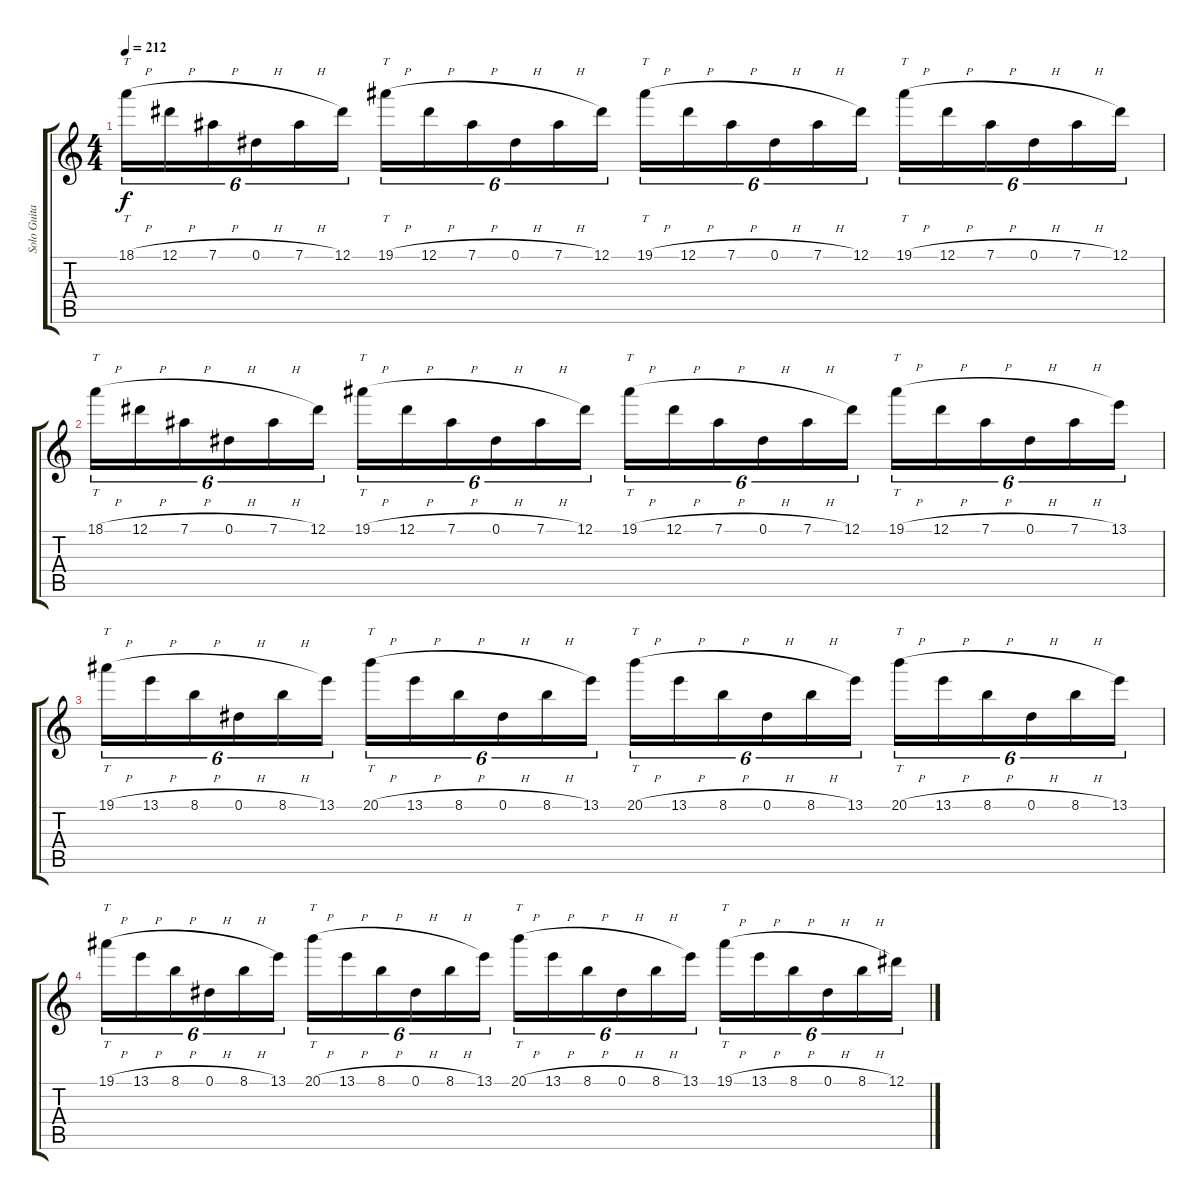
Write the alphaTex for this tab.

\track ("Solo Guitar" "Solo Guita") {instrument distortionguitar}
\staff {score tabs}
\tuning (Eb4 Bb3 Gb3 Db3 Ab2 Eb2) {hide}
\ts (4 4)
\tempo 212
\clef g2
\ks c
18.1{h}.16{tt tu (6 4) dy f} 12.1{h}.16{tu (6 4)} 7.1{h}.16{tu (6 4)} 0.1{h}.16{tu (6 4)} 7.1{h}.16{tu (6 4)} 12.1.16{tu (6 4)} 19.1{h}.16{tt tu (6 4)} 12.1{h}.16{tu (6 4)} 7.1{h}.16{tu (6 4)} 0.1{h}.16{tu (6 4)} 7.1{h}.16{tu (6 4)} 12.1.16{tu (6 4)} 19.1{h}.16{tt tu (6 4)} 12.1{h}.16{tu (6 4)} 7.1{h}.16{tu (6 4)} 0.1{h}.16{tu (6 4)} 7.1{h}.16{tu (6 4)} 12.1.16{tu (6 4)} 19.1{h}.16{tt tu (6 4)} 12.1{h}.16{tu (6 4)} 7.1{h}.16{tu (6 4)} 0.1{h}.16{tu (6 4)} 7.1{h}.16{tu (6 4)} 12.1.16{tu (6 4)} |
18.1{h}.16{tt tu (6 4)} 12.1{h}.16{tu (6 4)} 7.1{h}.16{tu (6 4)} 0.1{h}.16{tu (6 4)} 7.1{h}.16{tu (6 4)} 12.1.16{tu (6 4)} 19.1{h}.16{tt tu (6 4)} 12.1{h}.16{tu (6 4)} 7.1{h}.16{tu (6 4)} 0.1{h}.16{tu (6 4)} 7.1{h}.16{tu (6 4)} 12.1.16{tu (6 4)} 19.1{h}.16{tt tu (6 4)} 12.1{h}.16{tu (6 4)} 7.1{h}.16{tu (6 4)} 0.1{h}.16{tu (6 4)} 7.1{h}.16{tu (6 4)} 12.1.16{tu (6 4)} 19.1{h}.16{tt tu (6 4)} 12.1{h}.16{tu (6 4)} 7.1{h}.16{tu (6 4)} 0.1{h}.16{tu (6 4)} 7.1{h}.16{tu (6 4)} 13.1.16{tu (6 4)} |
19.1{h}.16{tt tu (6 4)} 13.1{h}.16{tu (6 4)} 8.1{h}.16{tu (6 4)} 0.1{h}.16{tu (6 4)} 8.1{h}.16{tu (6 4)} 13.1.16{tu (6 4)} 20.1{h}.16{tt tu (6 4)} 13.1{h}.16{tu (6 4)} 8.1{h}.16{tu (6 4)} 0.1{h}.16{tu (6 4)} 8.1{h}.16{tu (6 4)} 13.1.16{tu (6 4)} 20.1{h}.16{tt tu (6 4)} 13.1{h}.16{tu (6 4)} 8.1{h}.16{tu (6 4)} 0.1{h}.16{tu (6 4)} 8.1{h}.16{tu (6 4)} 13.1.16{tu (6 4)} 20.1{h}.16{tt tu (6 4)} 13.1{h}.16{tu (6 4)} 8.1{h}.16{tu (6 4)} 0.1{h}.16{tu (6 4)} 8.1{h}.16{tu (6 4)} 13.1.16{tu (6 4)} |
19.1{h}.16{tt tu (6 4)} 13.1{h}.16{tu (6 4)} 8.1{h}.16{tu (6 4)} 0.1{h}.16{tu (6 4)} 8.1{h}.16{tu (6 4)} 13.1.16{tu (6 4)} 20.1{h}.16{tt tu (6 4)} 13.1{h}.16{tu (6 4)} 8.1{h}.16{tu (6 4)} 0.1{h}.16{tu (6 4)} 8.1{h}.16{tu (6 4)} 13.1.16{tu (6 4)} 20.1{h}.16{tt tu (6 4)} 13.1{h}.16{tu (6 4)} 8.1{h}.16{tu (6 4)} 0.1{h}.16{tu (6 4)} 8.1{h}.16{tu (6 4)} 13.1.16{tu (6 4)} 19.1{h}.16{tt tu (6 4)} 13.1{h}.16{tu (6 4)} 8.1{h}.16{tu (6 4)} 0.1{h}.16{tu (6 4)} 8.1{h}.16{tu (6 4)} 12.1.16{tu (6 4)}
